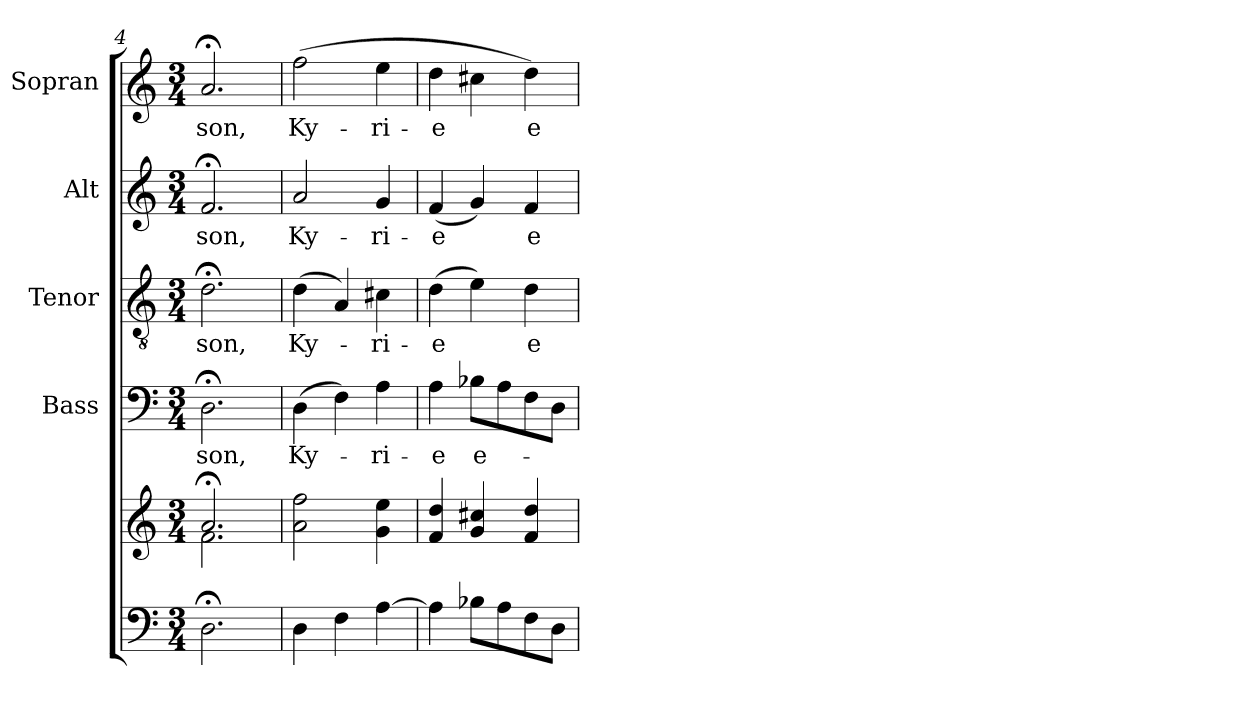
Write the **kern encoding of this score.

**kern	**kern	**kern	**text	**kern	**text	**kern	**text	**kern	**text
*part5	*part5	*part4	*part4	*part3	*part3	*part2	*part2	*part1	*part1
*staff6	*staff5	*staff4	*staff4	*staff3	*staff3	*staff2	*staff2	*staff1	*staff1
*	*	*I"Bass	*	*I"Tenor	*	*I"Alt	*	*I"Sopran	*
*	*	*I'B.	*	*I'T.	*	*I'A.	*	*I'S.	*
*clefF4	*clefG2	*clefF4	*	*clefGv2	*	*clefG2	*	*clefG2	*
*k[]	*k[]	*k[]	*	*k[]	*	*k[]	*	*k[]	*
*C:	*C:	*C:	*	*C:	*	*C:	*	*C:	*
*M3/4	*M3/4	*M3/4	*	*M3/4	*	*M3/4	*	*M3/4	*
=4	=4	=4	=4	=4	=4	=4	=4	=4	=4
*	*^	*	*	*	*	*	*	*	*
!	!	!	!	!LO:LY:b	!	!LO:LY:b	!	!LO:LY:b	!	!LO:LY:b
2.D;<\	2.a;</	2.f\	2.D;<\	-son,	2.d;<\	-son,	2.f;</	-son,	2.a;</	-son,
=5	=5	=5	=5	=5	=5	=5	=5	=5	=5	=5
!	!	!	!	!LO:LY:b	!	!LO:LY:b	!	!LO:LY:b	!	!LO:LY:b
*	*v	*v	*	*	*	*	*	*	*	*
4D\	2a\ 2ff\	(>4D\	Ky-	(>4d\	Ky-	2a/	Ky-	(>2ff\	Ky-
4F\	.	4F\)	.	4A/)	.	.	.	.	.
!	!	!	!LO:LY:b	!	!LO:LY:b	!	!LO:LY:b	!	!LO:LY:b
[4A\	4g\ 4ee\	4A\	-ri-	4c#X\	-ri-	4g/	-ri-	4ee\	-ri-
=6	=6	=6	=6	=6	=6	=6	=6	=6	=6
!	!	!	!LO:LY:b	!	!LO:LY:b	!	!LO:LY:b	!	!LO:LY:b
4A\]	4f/ 4dd/	4A\	-e	(>4d\	-e	(<4f/	-e	4dd\	-e
!	!	!	!LO:LY:b	!	!	!	!	!	!
8B-X\L	4g/ 4cc#X/	8B-X\L	e-	4e\)	.	4g/)	.	4cc#X\	.
8A\	.	8A\	.	.	.	.	.	.	.
!	!	!	!	!	!LO:LY:b	!	!LO:LY:b	!	!LO:LY:b
8F\	4f/ 4dd/	8F\	.	4d\	e-	4f/	e-	4dd\)	e-
8D\J	.	8D\J	.	.	.	.	.	.	.
=	=	=	=	=	=	=	=	=	=
*-	*-	*-	*-	*-	*-	*-	*-	*-	*-
